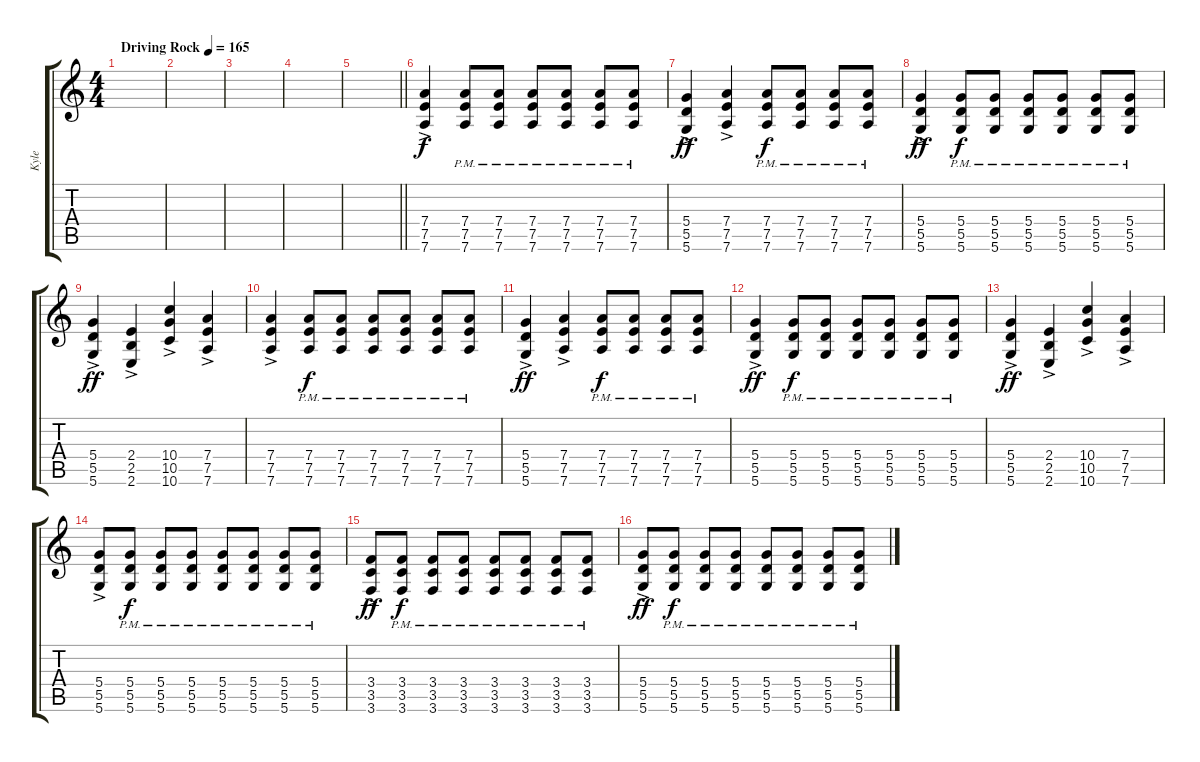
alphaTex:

\track ("Kyle" "Kyle") {instrument distortionguitar}
\staff {score tabs}
\tuning (E4 B3 G3 D3 A2 D2) {hide}
\ts (4 4)
\tempo (165 "Driving Rock")
\clef g2
\ks c
|
|
|
|
\barLineRight lightlight
|
(7.4 7.5 7.6{ac}).4 (7.4{pm} 7.5{pm} 7.6{pm}).8{dy f} (7.4{pm} 7.5{pm} 7.6{pm}).8 (7.4{pm} 7.5{pm} 7.6{pm}).8 (7.4{pm} 7.5{pm} 7.6{pm}).8 (7.4{pm} 7.5{pm} 7.6{pm}).8 (7.4{pm} 7.5{pm} 7.6{pm}).8 |
(5.4{ac} 5.5{ac} 5.6{ac}).4{dy ff} (7.4{ac} 7.5{ac} 7.6{ac}).4 (7.4{pm} 7.5{pm} 7.6{pm}).8{dy f} (7.4{pm} 7.5{pm} 7.6{pm}).8 (7.4{pm} 7.5{pm} 7.6{pm}).8 (7.4{pm} 7.5{pm} 7.6{pm}).8 |
(5.4 5.5 5.6{ac}).4{dy ff} (5.4{pm} 5.5{pm} 5.6{pm}).8{dy f} (5.4{pm} 5.5{pm} 5.6{pm}).8 (5.4{pm} 5.5{pm} 5.6{pm}).8 (5.4{pm} 5.5{pm} 5.6{pm}).8 (5.4{pm} 5.5{pm} 5.6{pm}).8 (5.4{pm} 5.5{pm} 5.6{pm}).8 |
(5.4{ac} 5.5{ac} 5.6{ac}).4{dy ff} (2.4{ac} 2.5{ac} 2.6{ac}).4 (10.4{ac} 10.5{ac} 10.6{ac}).4 (7.4{ac} 7.5{ac} 7.6{ac}).4 |
(7.4{ac} 7.5{ac} 7.6{ac}).4 (7.4{pm} 7.5{pm} 7.6{pm}).8{dy f} (7.4{pm} 7.5{pm} 7.6{pm}).8 (7.4{pm} 7.5{pm} 7.6{pm}).8 (7.4{pm} 7.5{pm} 7.6{pm}).8 (7.4{pm} 7.5{pm} 7.6{pm}).8 (7.4{pm} 7.5{pm} 7.6{pm}).8 |
(5.4{ac} 5.5{ac} 5.6{ac}).4{dy ff} (7.4{ac} 7.5{ac} 7.6{ac}).4 (7.4{pm} 7.5{pm} 7.6{pm}).8{dy f} (7.4{pm} 7.5{pm} 7.6{pm}).8 (7.4{pm} 7.5{pm} 7.6{pm}).8 (7.4{pm} 7.5{pm} 7.6{pm}).8 |
(5.4{ac} 5.5{ac} 5.6{ac}).4{dy ff} (5.4{pm} 5.5{pm} 5.6{pm}).8{dy f} (5.4{pm} 5.5{pm} 5.6{pm}).8 (5.4{pm} 5.5{pm} 5.6{pm}).8 (5.4{pm} 5.5{pm} 5.6{pm}).8 (5.4{pm} 5.5{pm} 5.6{pm}).8 (5.4{pm} 5.5{pm} 5.6{pm}).8 |
(5.4{ac} 5.5{ac} 5.6{ac}).4{dy ff} (2.4{ac} 2.5{ac} 2.6{ac}).4 (10.4{ac} 10.5{ac} 10.6{ac}).4 (7.4{ac} 7.5{ac} 7.6{ac}).4 |
(5.4{ac} 5.5{ac} 5.6{ac}).8 (5.4{pm} 5.5{pm} 5.6{pm}).8{dy f} (5.4{pm} 5.5{pm} 5.6{pm}).8 (5.4{pm} 5.5{pm} 5.6{pm}).8 (5.4{pm} 5.5{pm} 5.6{pm}).8 (5.4{pm} 5.5{pm} 5.6{pm}).8 (5.4{pm} 5.5{pm} 5.6{pm}).8 (5.4{pm} 5.5{pm} 5.6{pm}).8 |
(3.4{ac} 3.5{ac} 3.6{ac}).8{dy ff} (3.4{pm} 3.5{pm} 3.6{pm}).8{dy f} (3.4{pm} 3.5{pm} 3.6{pm}).8 (3.4{pm} 3.5{pm} 3.6{pm}).8 (3.4{pm} 3.5{pm} 3.6{pm}).8 (3.4{pm} 3.5{pm} 3.6{pm}).8 (3.4{pm} 3.5{pm} 3.6{pm}).8 (3.4{pm} 3.5{pm} 3.6{pm}).8 |
(5.4{ac} 5.5{ac} 5.6{ac}).8{dy ff} (5.4{pm} 5.5{pm} 5.6{pm}).8{dy f} (5.4{pm} 5.5{pm} 5.6{pm}).8 (5.4{pm} 5.5{pm} 5.6{pm}).8 (5.4{pm} 5.5{pm} 5.6{pm}).8 (5.4{pm} 5.5{pm} 5.6{pm}).8 (5.4{pm} 5.5{pm} 5.6{pm}).8 (5.4{pm} 5.5{pm} 5.6{pm}).8
